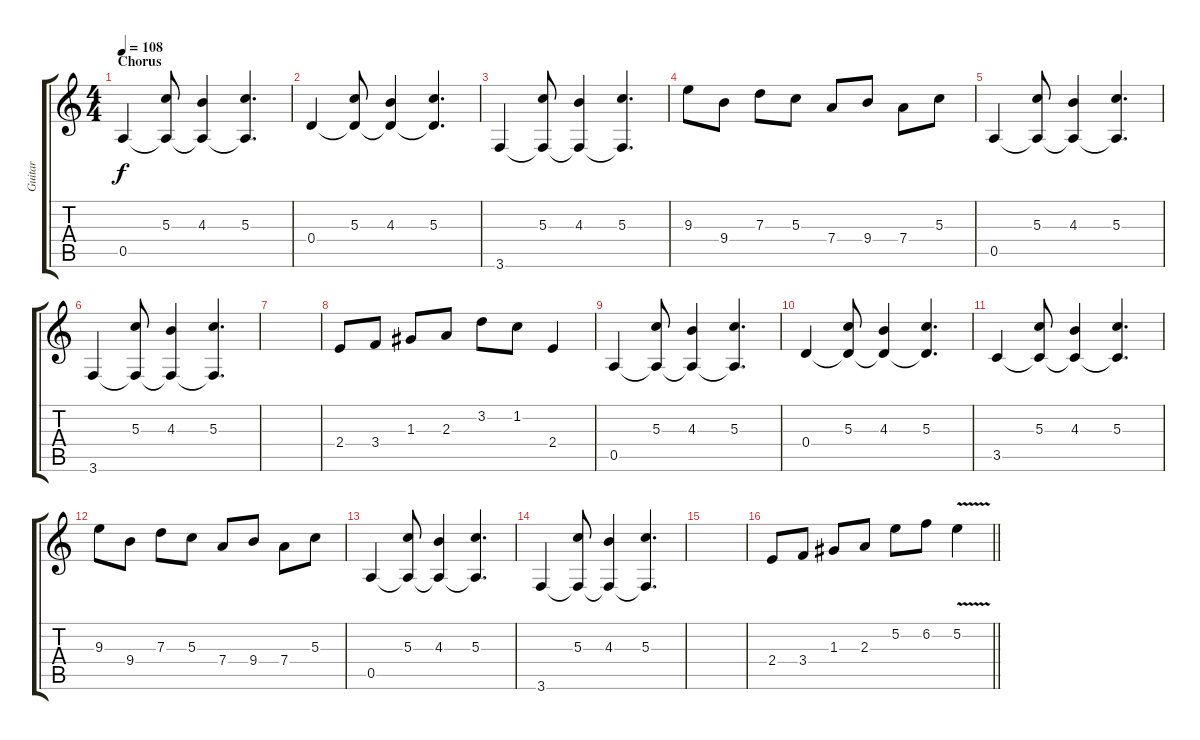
\track ("Guitar" "Guitar") {instrument electricguitarjazz}
\staff {score tabs}
\tuning (E4 B3 G3 D3 A2 D2) {hide}
\ts (4 4)
\section ("" "Chorus")
\tempo 108
\clef g2
\ks c
0.5.4{dy f balance 0} (5.3 0.5{t}).8 (4.3 0.5{t}).4 (5.3 0.5{t}).4{d} |
0.4.4 (5.3 0.4{t}).8 (4.3 0.4{t}).4 (5.3 0.4{t}).4{d} |
3.6.4 (5.3 3.6{t}).8 (4.3 3.6{t}).4 (5.3 3.6{t}).4{d} |
9.3.8 9.4.8 7.3.8 5.3.8 7.4.8 9.4.8 7.4.8 5.3.8 |
0.5.4 (5.3 0.5{t}).8 (4.3 0.5{t}).4 (5.3 0.5{t}).4{d} |
3.6.4 (5.3 3.6{t}).8 (4.3 3.6{t}).4 (5.3 3.6{t}).4{d} |
|
2.4.8 3.4.8 1.3.8 2.3.8 3.2.8 1.2.8 2.4.4 |
0.5.4{balance 0} (5.3 0.5{t}).8 (4.3 0.5{t}).4 (5.3 0.5{t}).4{d} |
0.4.4 (5.3 0.4{t}).8 (4.3 0.4{t}).4 (5.3 0.4{t}).4{d} |
3.5.4 (5.3 3.5{t}).8 (4.3 3.5{t}).4 (5.3 3.5{t}).4{d} |
9.3.8 9.4.8 7.3.8 5.3.8 7.4.8 9.4.8 7.4.8 5.3.8 |
0.5.4 (5.3 0.5{t}).8 (4.3 0.5{t}).4 (5.3 0.5{t}).4{d} |
3.6.4 (5.3 3.6{t}).8 (4.3 3.6{t}).4 (5.3 3.6{t}).4{d} |
|
\barLineRight lightlight
2.4.8 3.4.8 1.3.8 2.3.8 5.2.8 6.2.8 5.2{v}.4
